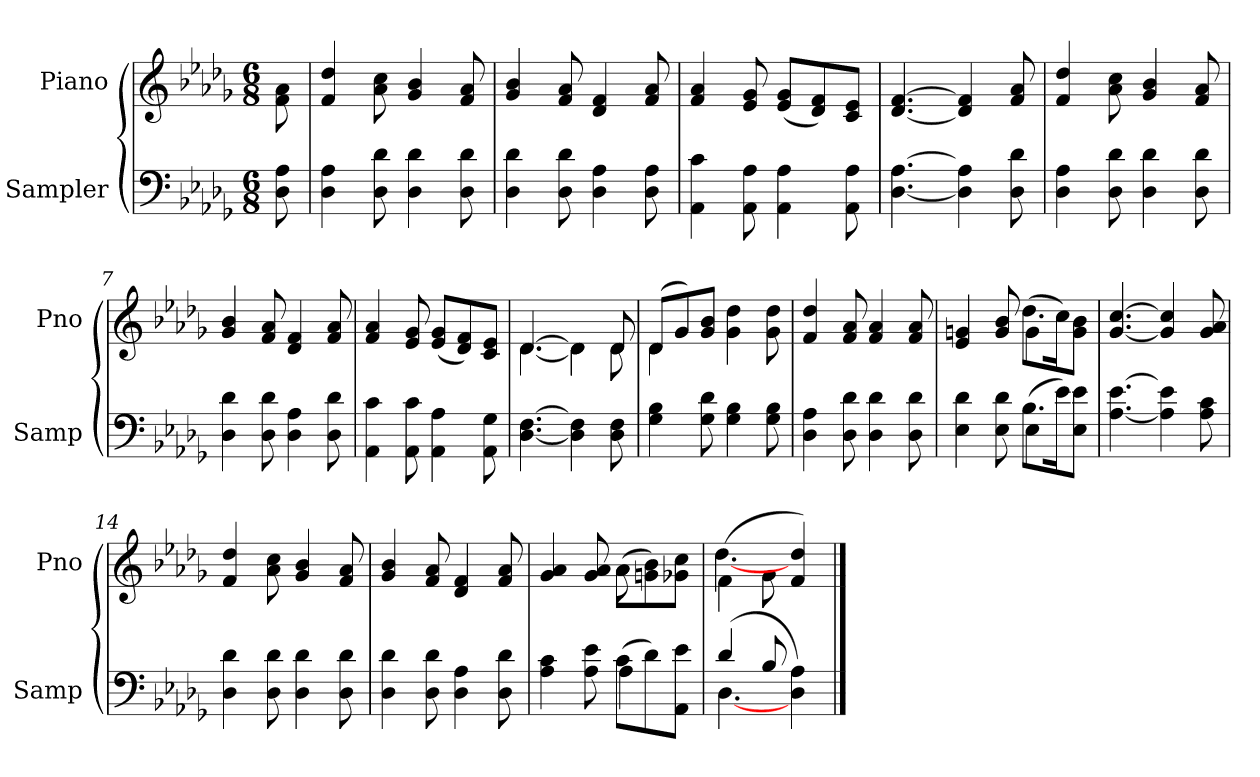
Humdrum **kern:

**kern	**kern
*part2	*part1
*staff2	*staff1
*I"Sampler	*I"Piano
*I'Samp	*I'Pno
*clefF4	*clefG2
*k[b-e-a-d-g-]	*k[b-e-a-d-g-]
*D-:	*D-:
*M6/8	*M6/8
=1	=1
8D- 8A-	8f\ 8a-\
=2	=2
4D- 4A-	4f 4dd-
8D- 8d-	8a- 8cc
4D- 4d-	4g- 4b-
8D- 8d-	8f 8a-
=3	=3
4D- 4d-	4g- 4b-
8D- 8d-	8f 8a-
4D- 4A-	4d- 4f
8D- 8A-	8f 8a-
=4	=4
4AA- 4c	4f 4a-
8AA- 8A-	8e- 8g-
4AA- 4A-	(8e-/ 8g-/L
.	8d-/ 8f/)
8AA- 8A-	8c/ 8e-/J
=5	=5
[4.D- [4.A-	[4.d- [4.f
4D-] 4A-]	4d-] 4f]
8D- 8d-	8f 8a-
=6	=6
4D- 4A-	4f 4dd-
8D- 8d-	8a- 8cc
4D- 4d-	4g- 4b-
8D- 8d-	8f 8a-
=7	=7
4D- 4d-	4g- 4b-
8D- 8d-	8f 8a-
4D- 4A-	4d- 4f
8D- 8d-	8f 8a-
=8	=8
4AA- 4c	4f 4a-
8AA- 8c	8e- 8g-
4AA- 4A-	(8e-/ 8g-/L
.	8d-/ 8f/)
8AA- 8G-	8c/ 8e-/J
=9	=9
*	*^
[4.D- [4.F	[4.d-/	[4.d-
4D-] 4F]	4d-\]	4d-]
8D- 8F	8d-/	8d-
=10	=10	=10
4G- 4B-	(8d-/L	4d-
.	8g-/)	.
8G- 8d-	8g-/ 8b-/J	2ryy
4G- 4B-	4g- 4dd-	.
8G- 8B-	8g- 8dd-	.
*	*v	*v
=11	=11
4D- 4A-	4f 4dd-
8D- 8d-	8f 8a-
4D- 4d-	4f 4a-
8D- 8d-	8f 8a-
=12	=12
*^	*^
4E- 4d-	4.ryy	4e- 4gn	4.ryy
8E- 8d-	.	8g 8b-	.
(8.B-\L	4E-	(8.dd-\L	4g
16e-\K)	.	16cc\K)	.
8E-\ 8e-\J	8ryy	8g\ 8b-\J	8ryy
*v	*v	*	*
*	*v	*v
=13	=13
[4.A- [4.e-	[4.g- [4.cc
4A-] 4e-]	4g-] 4cc]
8A- 8c	8g- 8a-
=14	=14
4D- 4d-	4f 4dd-
8D- 8d-	8a- 8cc
4D- 4d-	4g- 4b-
8D- 8d-	8f 8a-
=15	=15
4D- 4d-	4g- 4b-
8D- 8d-	8f 8a-
4D- 4A-	4d- 4f
8D- 8d-	8f 8a-
=16	=16
*^	*^
4A- 4c	4.ryy	4g- 4a-	4.ryy
8A- 8e-	.	8g- 8a-	.
(8c\L	4A-	(8a-\L	8a-
8d-\)	.	8gn\ 8b-\)	4ryy
8AA-\ 8e-\J	8ryy	8g-X\ 8cc\J	.
=17	=17	=17	=17
(4d-/	[4.D-	(4f\	[4.dd-
8B-/	.	8g-\	.
4D- 4A-)	4ryy	4f 4dd-)	4ryy
*v	*v	*	*
*	*v	*v
==	==
*-	*-
